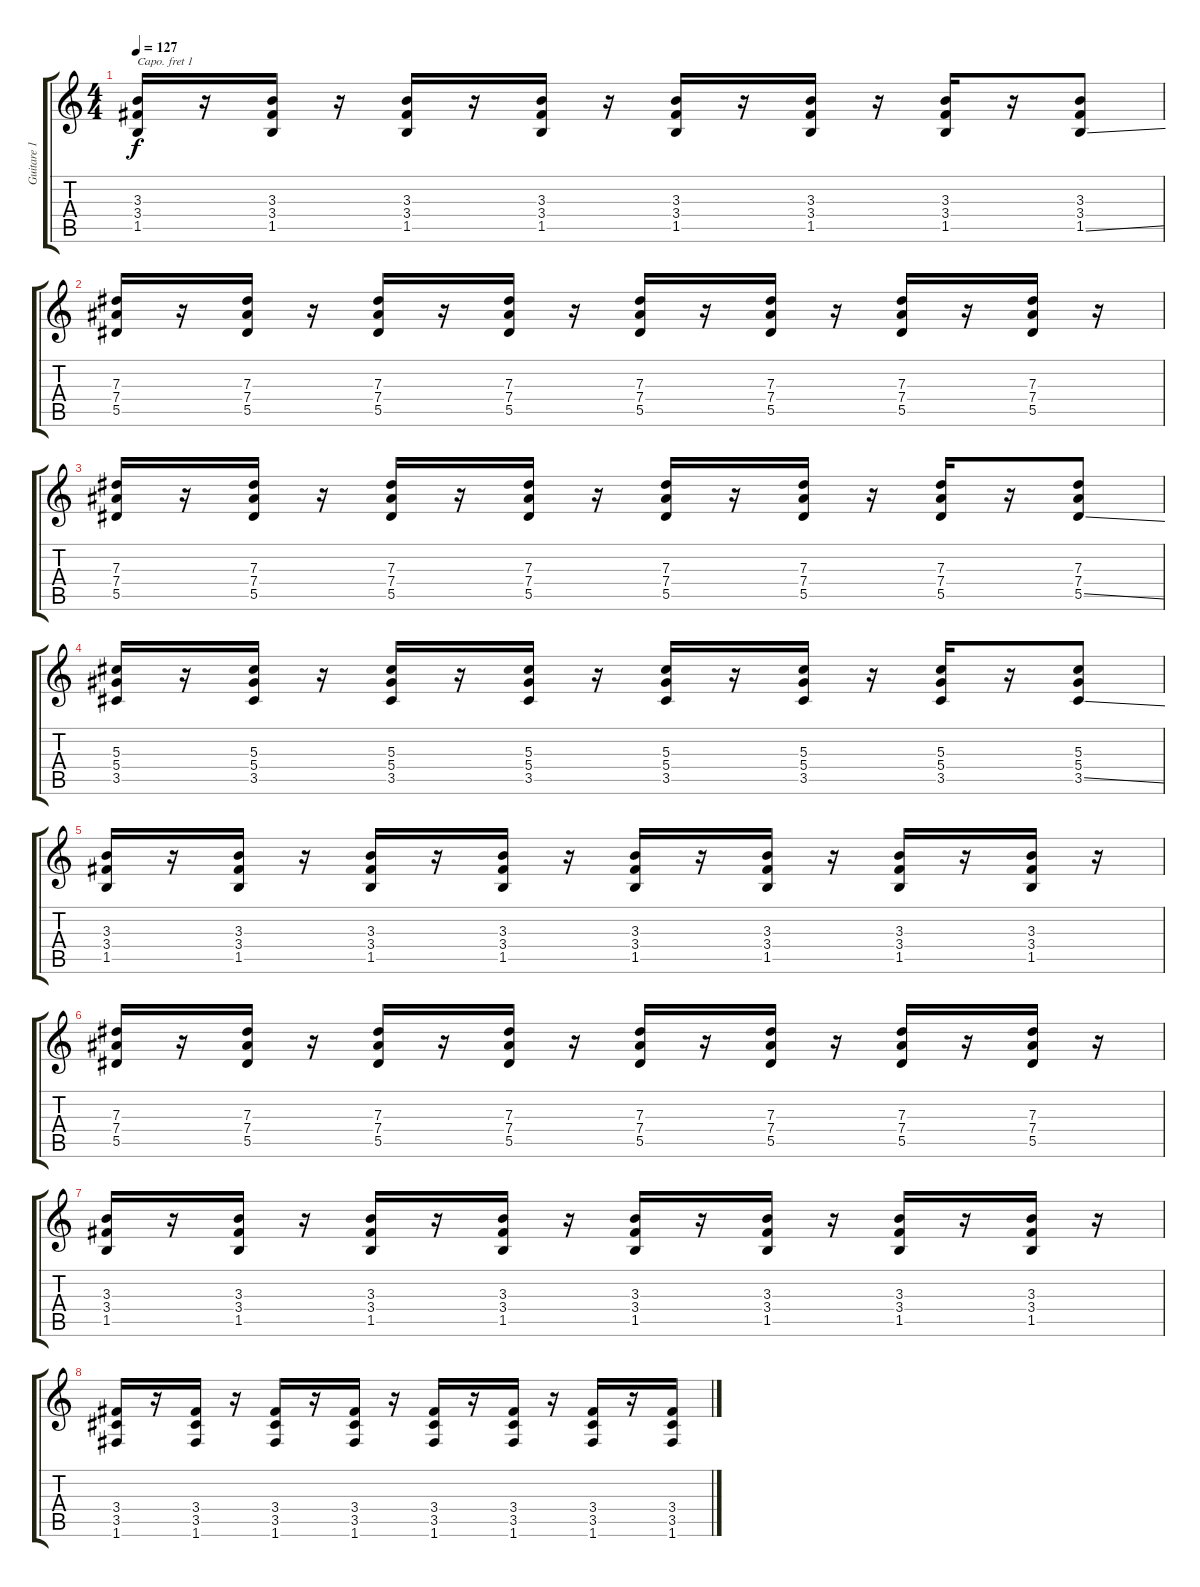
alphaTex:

\track ("Guitare 1" "Guitare 1") {instrument distortionguitar}
\staff {score tabs}
\capo 1
\tuning (E4 B3 G3 D3 A2 E2) {hide}
\ts (4 4)
\tempo 127
\clef g2
\ks c
(3.3 3.4 1.5).16{dy f} r.16 (3.3 3.4 1.5).16 r.16 (3.3 3.4 1.5).16 r.16 (3.3 3.4 1.5).16 r.16 (3.3 3.4 1.5).16 r.16 (3.3 3.4 1.5).16 r.16 (3.3 3.4 1.5).16 r.16 (3.3 3.4 1.5{ss}).8 |
(7.3 7.4 5.5).16 r.16 (7.3 7.4 5.5).16 r.16 (7.3 7.4 5.5).16 r.16 (7.3 7.4 5.5).16 r.16 (7.3 7.4 5.5).16 r.16 (7.3 7.4 5.5).16 r.16 (7.3 7.4 5.5).16 r.16 (7.3 7.4 5.5).16 r.16 |
(7.3 7.4 5.5).16 r.16 (7.3 7.4 5.5).16 r.16 (7.3 7.4 5.5).16 r.16 (7.3 7.4 5.5).16 r.16 (7.3 7.4 5.5).16 r.16 (7.3 7.4 5.5).16 r.16 (7.3 7.4 5.5).16 r.16 (7.3 7.4 5.5{ss}).8 |
(5.3 5.4 3.5).16 r.16 (5.3 5.4 3.5).16 r.16 (5.3 5.4 3.5).16 r.16 (5.3 5.4 3.5).16 r.16 (5.3 5.4 3.5).16 r.16 (5.3 5.4 3.5).16 r.16 (5.3 5.4 3.5).16 r.16 (5.3 5.4 3.5{ss}).8 |
(3.3 3.4 1.5).16 r.16 (3.3 3.4 1.5).16 r.16 (3.3 3.4 1.5).16 r.16 (3.3 3.4 1.5).16 r.16 (3.3 3.4 1.5).16 r.16 (3.3 3.4 1.5).16 r.16 (3.3 3.4 1.5).16 r.16 (3.3 3.4 1.5).16 r.16 |
(7.3 7.4 5.5).16 r.16 (7.3 7.4 5.5).16 r.16 (7.3 7.4 5.5).16 r.16 (7.3 7.4 5.5).16 r.16 (7.3 7.4 5.5).16 r.16 (7.3 7.4 5.5).16 r.16 (7.3 7.4 5.5).16 r.16 (7.3 7.4 5.5).16 r.16 |
(3.3 3.4 1.5).16 r.16 (3.3 3.4 1.5).16 r.16 (3.3 3.4 1.5).16 r.16 (3.3 3.4 1.5).16 r.16 (3.3 3.4 1.5).16 r.16 (3.3 3.4 1.5).16 r.16 (3.3 3.4 1.5).16 r.16 (3.3 3.4 1.5).16 r.16 |
(3.4 3.5 1.6).16 r.16 (3.4 3.5 1.6).16 r.16 (3.4 3.5 1.6).16 r.16 (3.4 3.5 1.6).16 r.16 (3.4 3.5 1.6).16 r.16 (3.4 3.5 1.6).16 r.16 (3.4 3.5 1.6).16 r.16 (3.4 3.5 1.6).16
